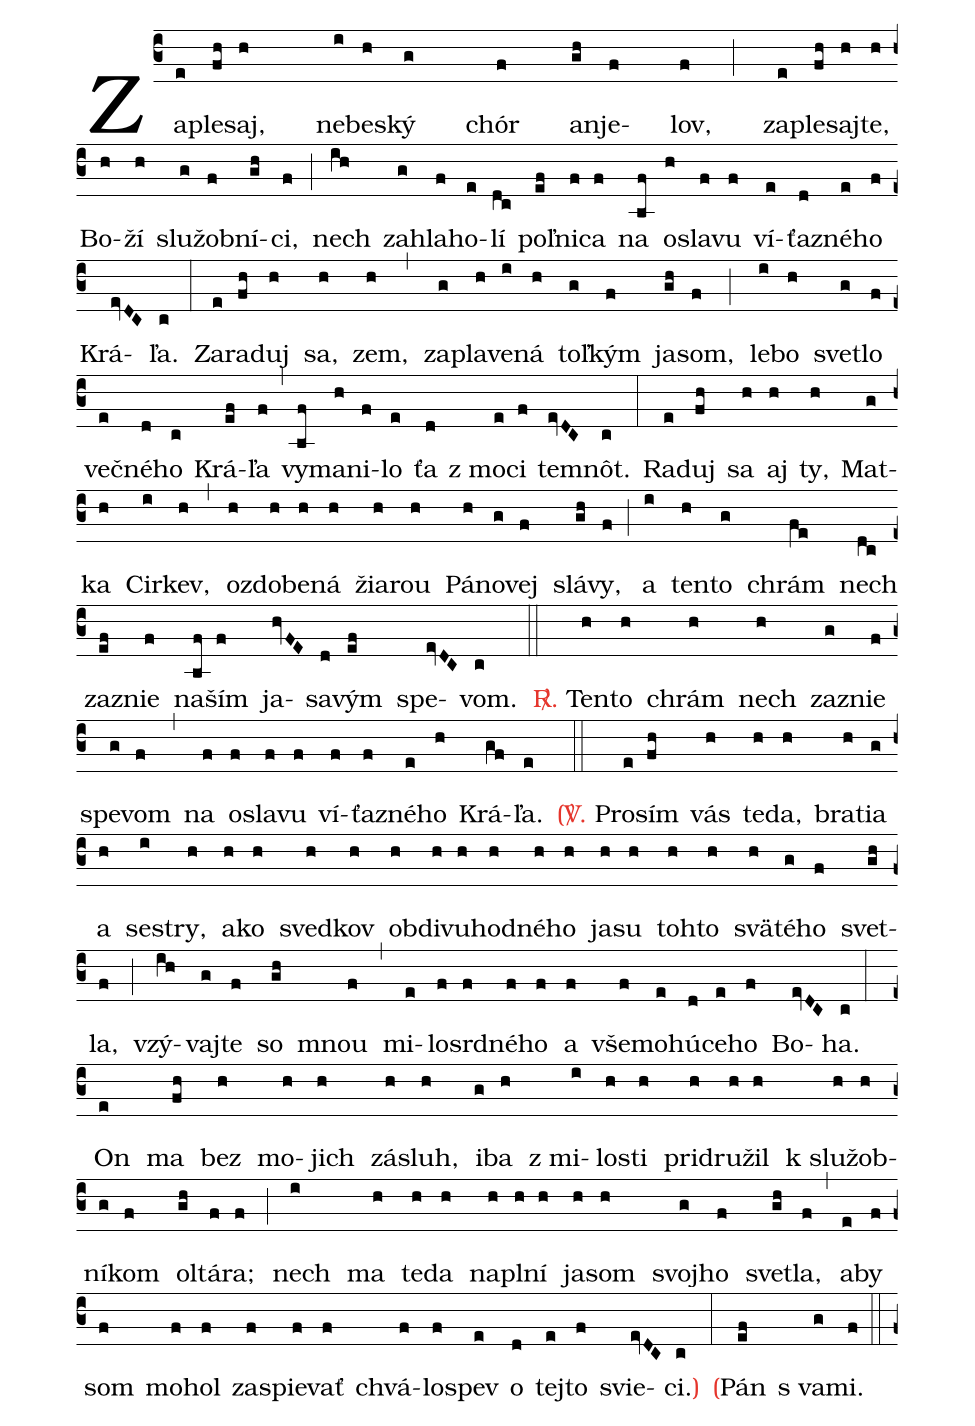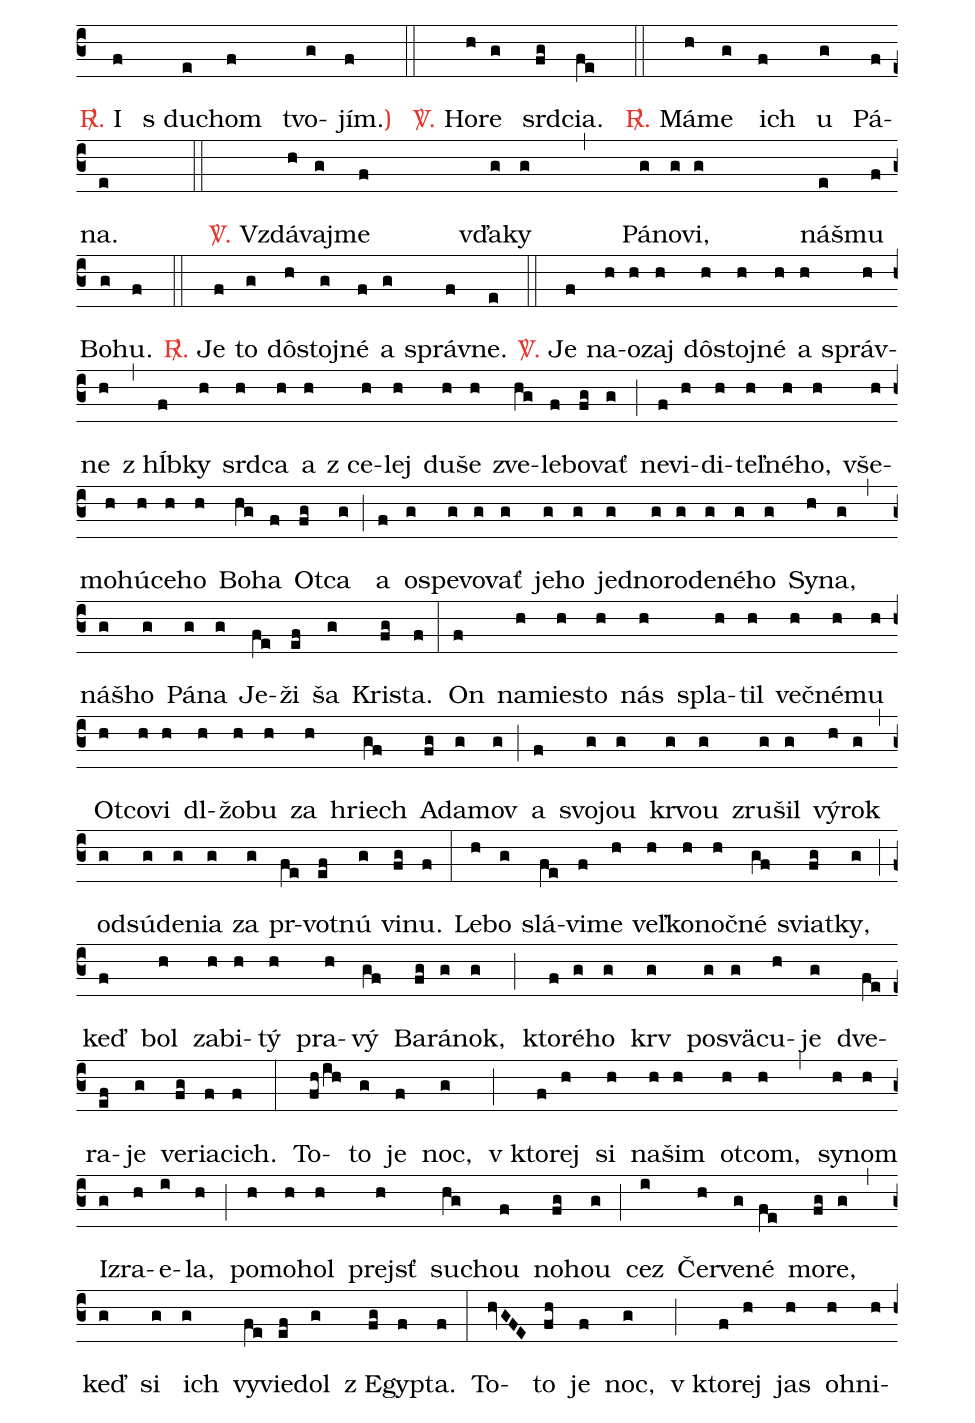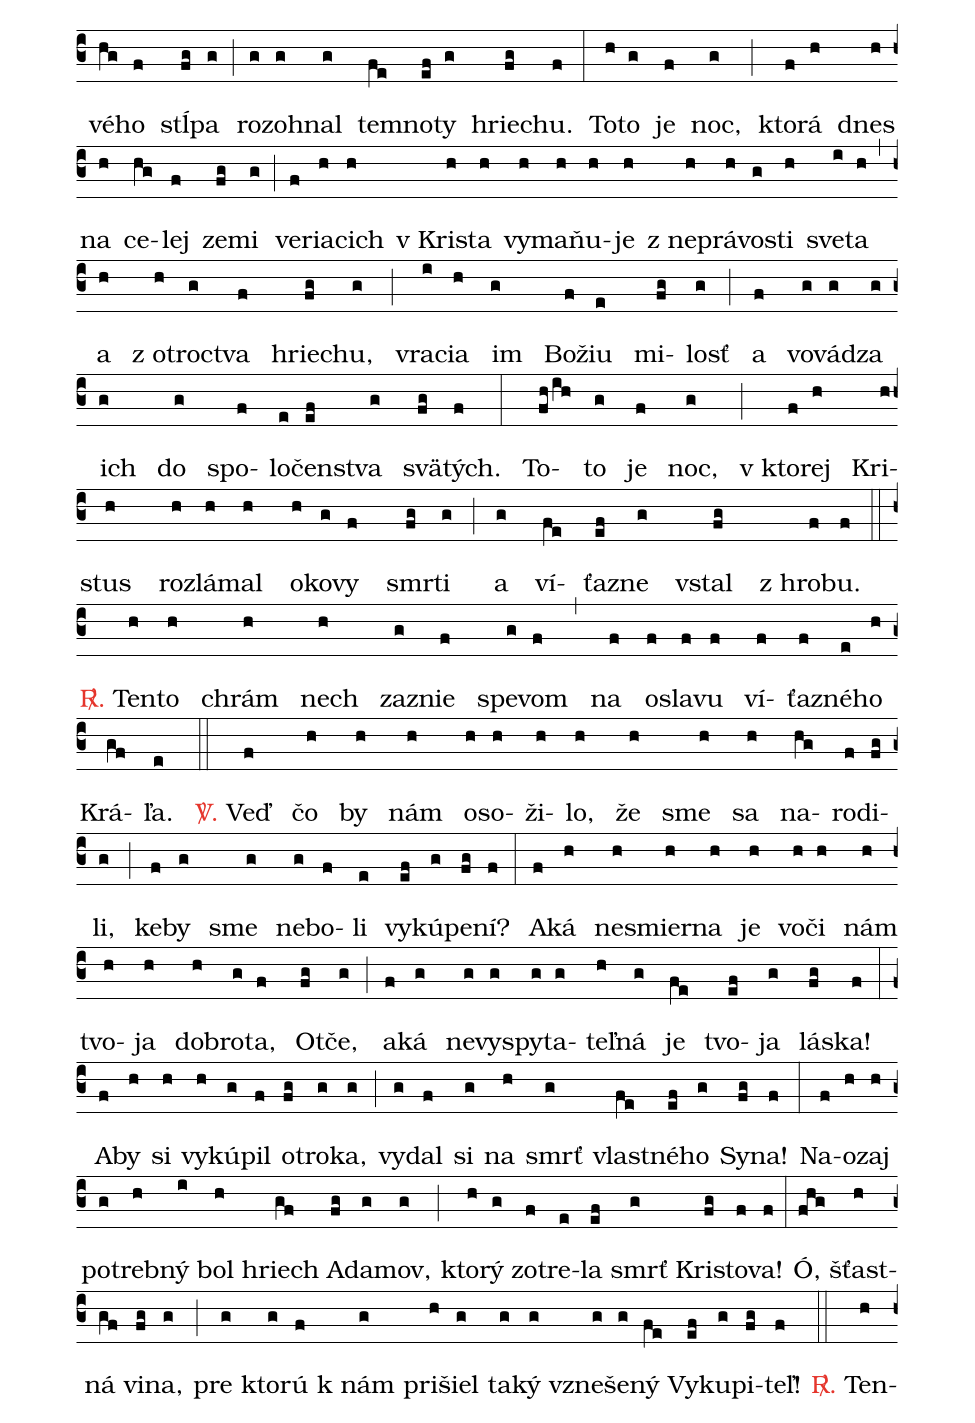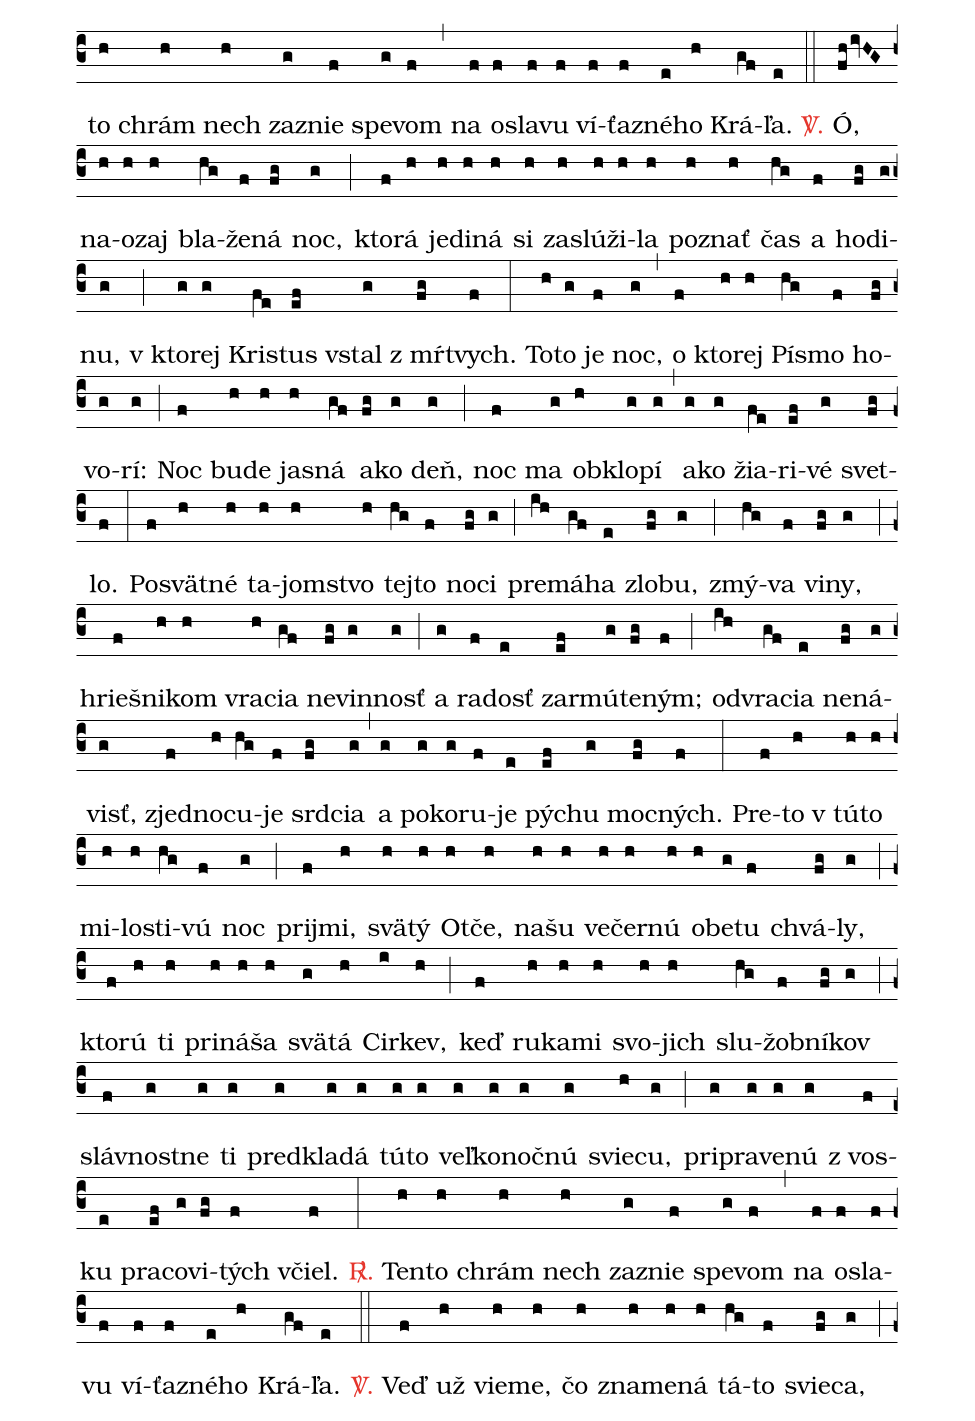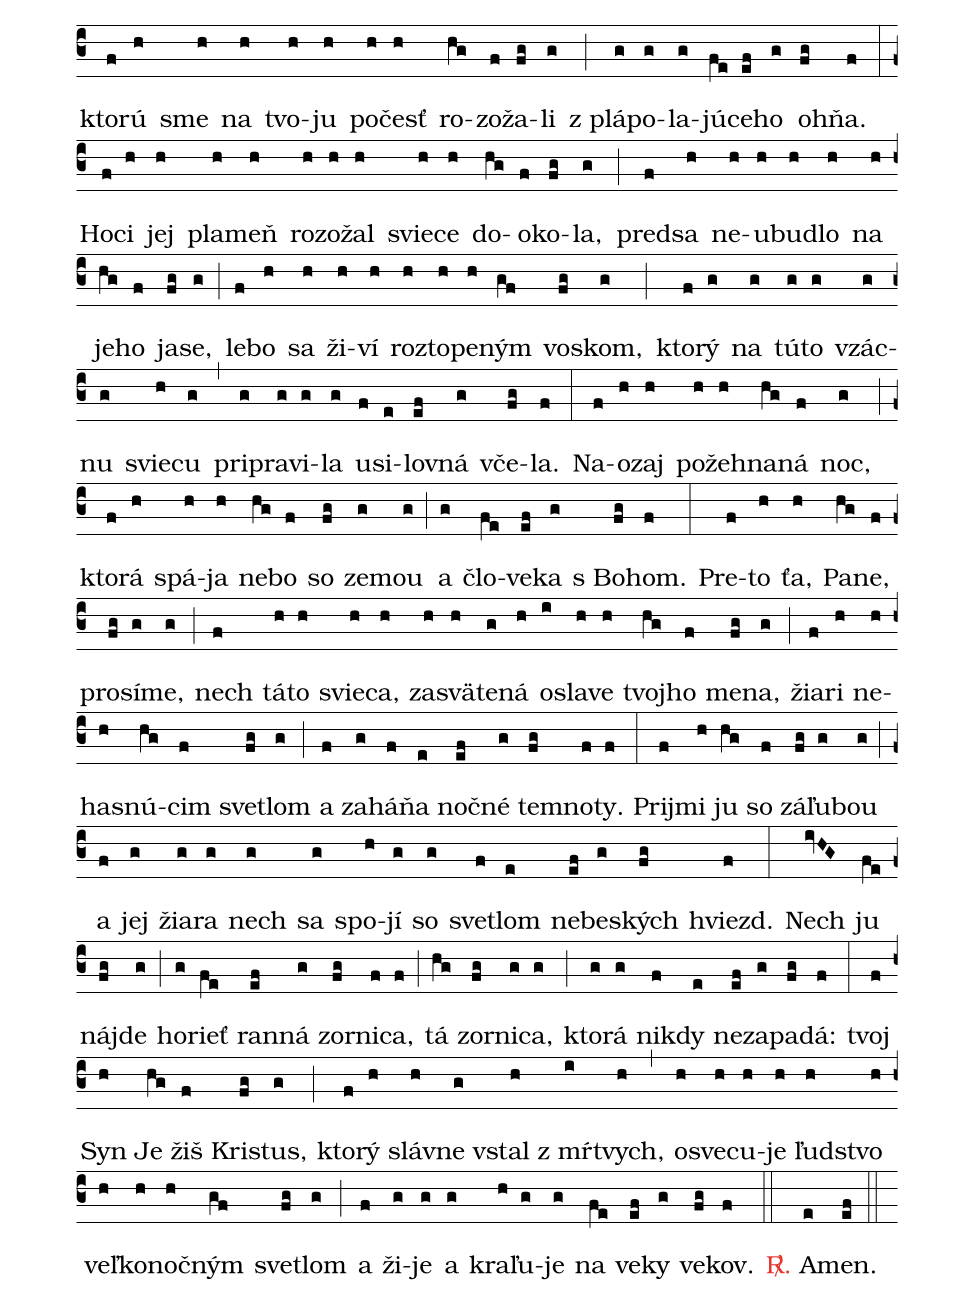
%%
(c3)Za(e)ple(fh)saj,(h) ne(i)bes(h)ký(g) chór(f) an(gh)je(f)lov,(f) (;)
za(e)ple(fh)saj(h)te,(hz) Bo(h)ží(h) slu(g)žob(f)ní(gh)ci,(f) (;)
nech(ih) za(g)hla(f)ho(e)lí(dc) poľ(ef)ni(f)ca(f) na(bf) os(h)la(f)vu(f) ví(e)ťaz(d)né(e)ho(f) Krá(evDC)ľa.(c) (:)
Za(e)ra(fh)duj(h) sa,(h) zem,(h) (,) za(g)pla(h)ve(i)ná(h) toľ(g)kým(f) ja(gh)som,(f) (;)
le(i)bo(h) sve(g)tlo(f) več(e)né(d)ho(c) Krá(ef)ľa(f) (,)
vy(bf)ma(h)ni(f)lo(e)  ťa(d)  z mo(e)ci(f) tem(evDC)nôt.(c) (:)
Ra(e)duj(fh) sa(h) aj(h) ty,(h) Mat(g)ka(h) Cir(i)kev,(h) (,)
oz(h)do(h)be(h)ná(h)  žia(h)rou(h) Pá(h)no(g)vej(f) slá(gh)vy,(f) (;)
a(i) ten(h)to(g) chrám(fe) nech(dc) za(ef)znie(f) na(bf)ším(f) ja(hvFE)sa(d)vým(ef) spe(evDC)vom.(c) (::)
<c><sp>R/</sp>.</c> Ten(h)to(h) chrám(h) nech(h) za(g)znie(f) spe(g)vom(f) (,)
na(f) o(f)sla(f)vu(f) ví(f)ťaz(f)né(e)ho(h) Krá(gf)ľa.(e) (::)

<c><v>(</v></c><c><sp>V/</sp>.</c>

Pro(e)sím(fh) vás(h) te(h)da,(h) bra(h)tia(g) a(h) ses(i)try,(h)
a(h)ko(h) sved(h)kov(h) ob(h)di(h)vu(h)hod(h)né(h)ho(h) ja(h)su(h) toh(h)to(h) svä(h)té(g)ho(f) svet(gh)la,(f) (;)
vzý(ih)vaj(g)te(f) so(gh) mnou(f) (,) mi(e)lo(f)srd(f)né(f)ho(f) a(f) vše(f)mo(e)hú(d)ce(e)ho(f) Bo(evDC)ha.(c) (:)
On(e) ma(fh) bez(h) mo(h)jich(h) zá(h)sluh,(h) i(g)ba(h) z mi(i)los(h)ti(h)
pri(h)dru(h)žil(h) k slu(h)žob(h)ní(g)kom(f) ol(gh)tá(f)ra;(f) (;)
nech(i) ma(h) te(h)da(h) na(h)pl(h)ní(h) ja(h)som(h) svoj(g)ho(f) svet(gh)la,(f) (,)
a(e)by(f) som(f) mo(f)hol(f) za(f)spie(f)vať(f) chvá(f)lo(f)spev(e) o(d) tej(e)to(f) svie(evDC)ci.<c><v>)</v></c>(c) (:)

<c><v>(</v></c>Pán(ef)  s va(g)mi.(f) (::z)
<c><sp>R/</sp>.</c> I(f)  s du(e)chom(f) tvo(g)jím.<c><v>)</v></c>(f) (::)
<c><sp>V/</sp>.</c> Ho(h)re(g) srd(fg)cia.(fe) (::)
<c><sp>R/</sp>.</c> Má(h)me(g) ich(f) u(g) Pá(f)na.(e) (::)
<c><sp>V/</sp>.</c> Vzdá(h)vaj(g)me(f)  vďa(g)ky(g) (,) Pá(g)no(g)vi,(g) náš(e)mu(fz) Bo(g)hu.(f) (::)
<c><sp>R/</sp>.</c> Je(f) to(g)  dô(h)stoj(g)né(f) a(g) správ(f)ne.(e) (::)

<c><sp>V/</sp>.</c> Je(f) na(h)o(h)zaj(h)  dôs(h)toj(h)né(h) a(h) správ(h)ne(h) (,)
z hĺb(f)ky(h) srd(h)ca(h) a(h)  z ce(h)lej(h) du(h)še(h) zve(hg)le(f)bo(fg)vať(g) (;)
ne(f)vi(h)di(h)teľ(h)né(h)ho,(h)  vše(h)mo(h)hú(h)ce(h)ho(h) Bo(hg)ha(f) Ot(fg)ca(g) (;)
a(f) o(g)spe(g)vo(g)vať(g) je(g)ho(g) jed(g)no(g)ro(g)de(g)né(g)ho(g) Sy(h)na,(g) (,)
náš(g)ho(g) Pá(g)na(g) Je(fe)ži(ef) ša(g) Kri(fg)sta.(f) (:)
On(f) na(h)mies(h)to(h) nás(h) spla(h)til(h) več(h)né(h)mu(h) Ot(h)co(h)vi(h)
dl(h)žo(h)bu(h) za(h) hriech(gf) A(fg)da(g)mov(g) (;)
a(f) svo(g)jou(g) kr(g)vou(g) zru(g)šil(g) vý(h)rok(g) (,) od(g)sú(g)de(g)nia(g) za(g) pr(fe)vot(ef)nú(g) vi(fg)nu.(f) (:)
Le(h)bo(g) slá(fe)vi(f)me(h) veľ(h)ko(h)no(h)čné(gf) sviat(fg)ky,(g) (;)
keď(f) bol(h) za(h)bi(h)tý(h) pra(h)vý(gf) Ba(fg)rá(g)nok,(g) (;)
kto(f)ré(g)ho(g)  krv(g) po(g)svä(g)cu(h)je(g) dve(fe)ra(ef)je(g) ve(fg)ria(f)cich.(f) (:)
To(fh/ih)to(g) je(f) noc,(g) (;)
v kto(f)rej(h) si(h) na(h)šim(h) ot(h)com,(h) (,) sy(h)nom(hz) I(g)zra(h)e(i)la,(h) (;)
po(h)mo(h)hol(h) prejsť(h) su(hg)chou(f) no(fg)hou(g) (;) cez(i)  Čer(h)ve(g)né(fe) mo(fg)re,(g) (,)
keď(g) si(g) ich(g) vy(fe)vie(ef)dol(g)  z E(fg)gyp(f)ta.(f) (:)
To(hvGFE)to(fh) je(f) noc,(g) (;)
v kto(f)rej(h) jas(h) oh(h)ni(h)vé(hg)ho(f)  stĺ(fg)pa(g) (;)
ro(g)zoh(g)nal(g) tem(fe)no(ef)ty(g) hrie(fg)chu.(f) (:)
To(h)to(g) je(f) noc,(g) (;)
kto(f)rá(h) dnes(h) na(h) ce(hg)lej(f) ze(fg)mi(g) (;) ve(f)ria(h)cich(h)  v Kri(h)sta(h)
vy(h)ma(h)ňu(h)je(h)  z ne(h)prá(h)vo(g)sti(h) sve(i)ta(h) (,z) a(h)  z o(h)tro(g)ctva(f) hrie(fg)chu,(g) (;)
vra(i)cia(h) im(g) Bo(f)žiu(e) mi(fg)losť(g) (;)
a(f) vo(g)vá(g)dza(g) ich(g) do(g) spo(f)lo(e)čen(ef)stva(g)  svä(fg)tých.(f) (:)
To(fh/ih)to(g) je(f) noc,(g) (;)
v kto(f)rej(h) Kri(h)stus(h) roz(h)lá(h)mal(h) o(h)ko(g)vy(f) smr(fg)ti(g) (;)
a(g) ví(fe)ťaz(ef)ne(g) vstal(fg)  z hro(f)bu.(f) (::z)

<c><sp>R/</sp>.</c> Ten(h)to(h) chrám(h) nech(h) za(g)znie(f) spe(g)vom(f) (,)
na(f) o(f)sla(f)vu(f) ví(f)ťaz(f)né(e)ho(h) Krá(gf)ľa.(e) (::)
<c><sp>V/</sp>.</c>

Veď(f) čo(h) by(h) nám(h) o(h)so(h)ži(h)lo,(h) že(h) sme(h) sa(h) na(hg)ro(f)di(fg)li,(g) (;)
ke(f)by(g) sme(g) ne(g)bo(f)li(e) vy(ef)kú(g)pe(fg)ní?(f) (:)

A(f)ká(h) ne(h)smier(h)na(h) je(h) vo(h)či(h) nám(h) tvo(h)ja(h) do(h)bro(g)ta,(f) Ot(fg)če,(g) (;)
a(f)ká(g) ne(g)vy(g)spy(g)ta(g)te(h)ľná(g) je(fe) tvo(ef)ja(g) lás(fg)ka!(f) (:z)
A(f)by(h) si(h) vy(h)kú(g)pil(f) o(fg)tro(g)ka,(g) (;)
vy(g)dal(f) si(g) na(h) smrť(g) vlast(fe)né(ef)ho(g) Sy(fg)na!(f) (:)
Na(f)o(h)zaj(h) po(g)treb(h)ný(i) bol(h) hriech(gf) A(fg)da(g)mov,(g) (;)
kto(h)rý(g) zo(f)tre(e)la(ef) smrť(g) Kri(fg)sto(f)va!(f) (:)
Ó,(fhg)  šťast(h)ná(gf) vi(fg)na,(g) (;)
pre(g) kto(g)rú(f)  k nám(g) pri(h)šiel(g) ta(g)ký(g) vzne(g)še(g)ný(fe) Vy(ef)ku(g)pi(fg)teľ!(f) (::)

<c><sp>R/</sp>.</c> Ten(h)to(h) chrám(h) nech(h) za(g)znie(f) spe(g)vom(f) (,)
na(f) o(f)sla(f)vu(f) ví(f)ťaz(f)né(e)ho(h) Krá(gf)ľa.(e) (::)
<c><sp>V/</sp>.</c>

Ó,(fhivHG) na(h)o(h)zaj(h) bla(hg)že(f)ná(fg) noc,(g) (;)
kto(f)rá(h) je(h)di(h)ná(h) si(h) za(h)slú(h)ži(h)la(h) po(h)znať(h) čas(hg) a(f) ho(fg)di(g)nu,(g) (;) v kto(g)rej(g) Kris(fe)tus(ef) vstal(g) z mŕt(fg)vych.(f) (:)
To(h)to(g) je(f) noc,(g) (,)
o(f) kto(h)rej(h) Pís(hg)mo(f) ho(fg)vo(g)rí:(g) (;) Noc(f) bu(h)de(h) jas(h)ná(gf) a(fg)ko(g) deň,(g) (;)
noc(f) ma(g) ob(h)klo(g)pí(g) (,) a(g)ko(g) žia(fe)ri(ef)vé(g) svet(fg)lo.(f) (:)

Po(f)svät(h)né(h) ta(h)jom(h)stvo(h) tej(hg)to(f) no(fg)ci(g) (;) pre(ih)má(gf)ha(e) zlo(fg)bu,(g) (;) zmý(hg)va(f) vi(fg)ny,(g) (;)
hrieš(f)ni(h)kom(h) vra(h)cia(gf) ne(fg)vin(g)nosť(g) (;) a(g) ra(f)dosť(e) zar(ef)mú(g)te(fg)ným;(f) (;)

od(ih)vra(gf)cia(e) ne(fg)ná(g)visť,(g) zjed(f)no(h)cu(hg)je(f) srd(fg)cia(g) (,)
a(g) po(g)ko(g)ru(f)je(e) pý(ef)chu(g) moc(fg)ných.(f) (:)

Pre(f)to(h)  v tú(h)to(h) mi(h)lo(h)sti(hg)vú(f) noc(g) (;)
prij(f)mi,(h)  svä(h)tý(h) Ot(h)če,(h) na(h)šu(h) ve(h)čer(h)nú(h) o(h)be(g)tu(f) chvá(fg)ly,(g) (;)
kto(f)rú(h) ti(h) pri(h)ná(h)ša(h)  svä(g)tá(h) Cir(i)kev,(h) (;)
keď(f) ru(h)ka(h)mi(h) svo(h)jich(h) slu(hg)žob(f)ní(fg)kov(g) (;)
sláv(f)nost(g)ne(g) ti(g) pred(g)kla(g)dá(g) tú(g)to(g) veľ(g)ko(g)noč(g)nú(g) svie(h)cu,(g) (;)
pri(g)pra(g)ve(g)nú(g)  z vos(f)ku(e) pra(ef)co(g)vi(fg)tých(f)  včiel.(f) (:)

<c><sp>R/</sp>.</c> Ten(h)to(h) chrám(h) nech(h) za(g)znie(f) spe(g)vom(f) (,)
na(f) o(f)sla(f)vu(f) ví(f)ťaz(f)né(e)ho(h) Krá(gf)ľa.(e) (::)
<c><sp>V/</sp>.</c>

Veď(f) už(h) vie(h)me,(h) čo(h) zna(h)me(h)ná(h) tá(hg)to(f) svie(fg)ca,(g) (;)
kto(f)rú(h) sme(h) na(h) tvo(h)ju(h) po(h)česť(h) ro(hg)zo(f)ža(fg)li(g) (;)
z plá(g)po(g)la(g)jú(fe)ce(ef)ho(g) oh(fg)ňa.(f) (:)
Ho(f)ci(h) jej(h) pla(h)meň(h) ro(h)zo(h)žal(h) svie(h)ce(h) do(hg)o(f)ko(fg)la,(g) (;)
pred(f)sa(h) ne(h)u(h)bud(h)lo(h) na(h) je(hg)ho(f) ja(fg)se,(g) (;)
le(f)bo(h) sa(h) ži(h)ví(h) roz(h)to(h)pe(h)ným(gf) vos(fg)kom,(g) (;)
kto(f)rý(g) na(g) tú(g)to(g) vzác(g)nu(g) svie(h)cu(g) (,)
pri(g)pra(g)vi(g)la(g) u(f)si(e)lov(ef)ná(g) vče(fg)la.(f) (:)
Na(f)o(h)zaj(h) po(h)žeh(h)na(hg)ná(f) noc,(g) (;)
kto(f)rá(h) spá(h)ja(h) ne(hg)bo(f) so(fg) ze(g)mou(g) (;)
a(g) člo(fe)ve(ef)ka(g) s Bo(fg)hom.(f) (:)

Pre(f)to(h)  ťa,(h) Pa(hg)ne,(f) pro(fg)sí(g)me,(g) (;)
nech(f) tá(h)to(h) svie(h)ca,(h) za(h)svä(h)te(g)ná(h) os(i)la(h)ve(h) tvoj(hg)ho(f) me(fg)na,(g)  (;)
žia(f)ri(h) ne(h)has(h)nú(hg)cim(f) svet(fg)lom(g) (;) a(f) za(g)há(f)ňa(e) no(ef)čné(g) tem(fg)no(f)ty.(f) (:)
Prij(f)mi(h) ju(hg) so(f) zá(fg)ľu(g)bou(g) (;)
a(f) jej(g)  žia(g)ra(g) nech(g) sa(g) spo(h)jí(g)
so(g) svet(f)lom(e) ne(ef)bes(g)kých(fg) hviezd.(f) (:)
Nech(ivHG) ju(fe) náj(fg)de(g) (;) ho(g)rieť(fe) ran(ef)ná(g) zor(fg)ni(f)ca,(f) (;)
tá(hg) zor(fg)ni(g)ca,(g) (;) kto(g)rá(g) nik(f)dy(e) ne(ef)za(g)pa(fg)dá:(f) (:)
tvoj(f) Syn(h) Je(hg) žiš(f) Kri(fg)stus,(g) (;) kto(f)rý(h) sláv(h)ne(g) vstal(h)  z mŕt(i)vych,(h) (,)
os(h)ve(h)cu(h)je(h)  ľud(h)stvo(h) ve(h)ľko(h)noč(h)ným(gf) sve(fg)tlom(g) (;)
a(f)  ži(g)je(g) a(g) kra(h)ľu(g)je(g) na(fe) ve(ef)ky(g) ve(fg)kov.(f) (::)

<c><sp>R/</sp>.</c>   A(e)men.(ef) (::)
